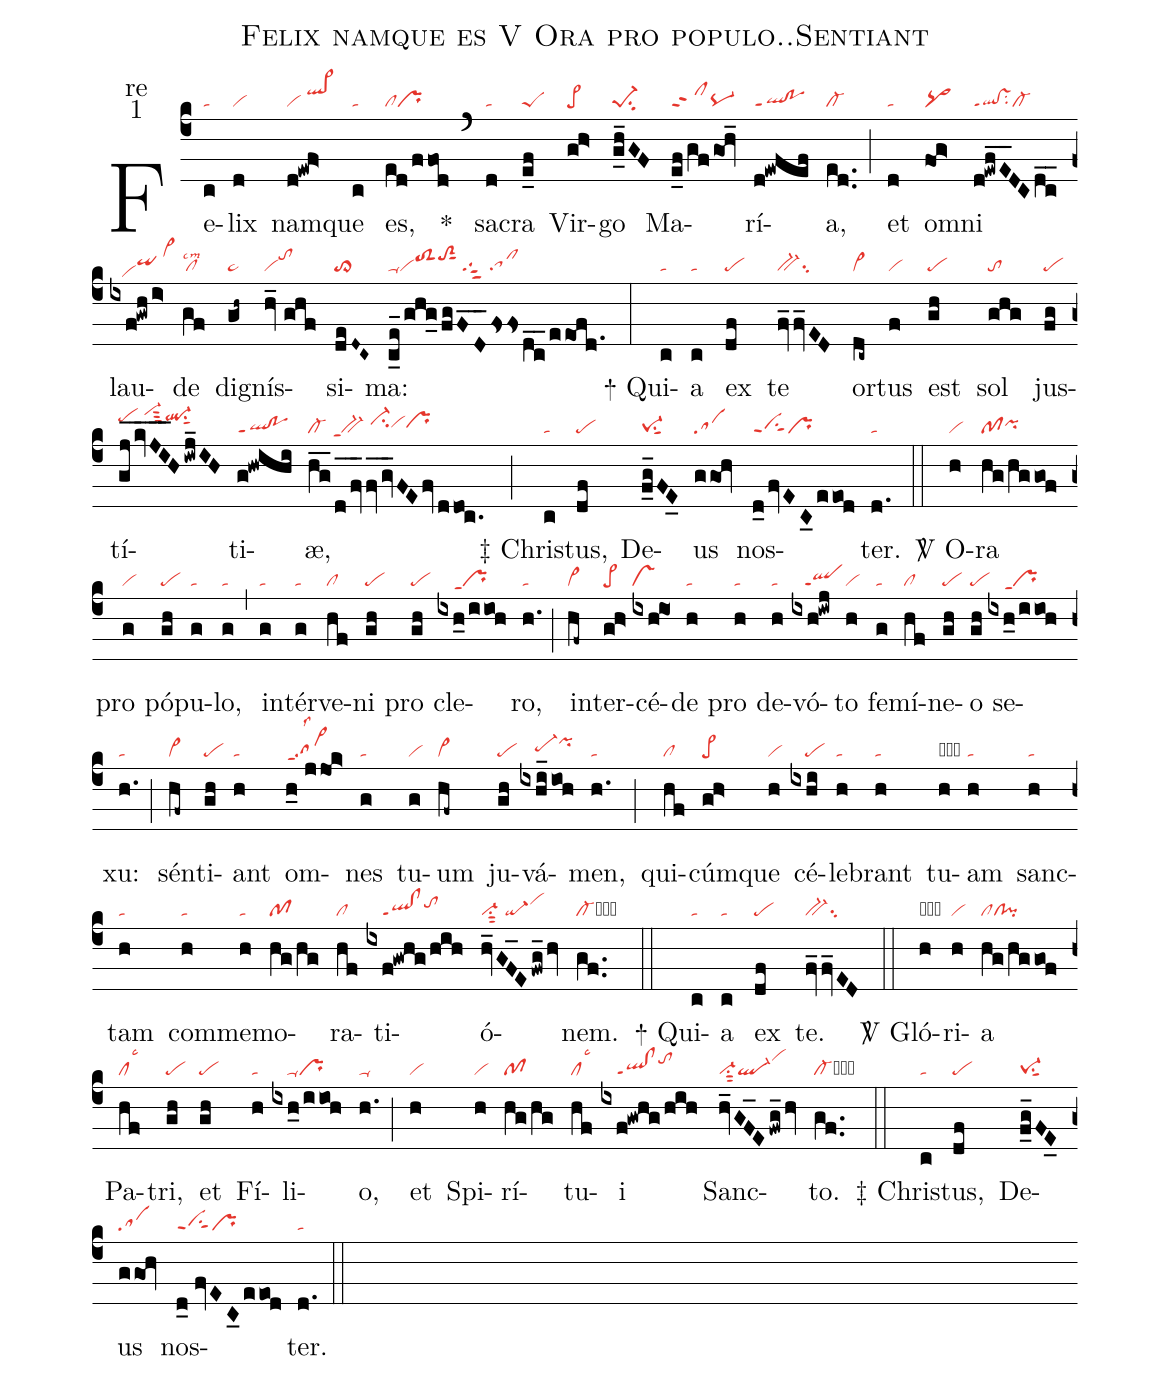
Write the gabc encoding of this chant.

name:Felix namque es V Ora pro populo..Sentiant;
office-part:re;
mode:1;
nabc-lines:1;
%%
(c4) Fe(c|ta)lix(d|vi) nam(d!ewf>|vi/ql>hj)que(c|ta) es,(ed/ffod|clpr) <sp>*</sp>(`) sa(d|ta)cra(e_f|peS) Vir(gh>|pe>)go(g_h_GF|pe-1su2) Ma(e_f/gf/goh_|clppt2pq-)rí(d!ewfef|ql!poppt1)a,(ed..|cl-) (;) et(d|ta) om(fog>|pq>)ni(d!ewfE__DCdc__|ql!vsppt1su2cl-) lau(ixf!gwh/i>|///vihdqihh/vi>hk)de(gf|cllscm2) dig(gh~|pe~)nís(hv_//ghf|vitohj)si(deD~C~|to>)ma:(c_e_/ghg_/fgFD__/fsfsdc__/eeofd.|ta-vitoS2hitoS2hjsut1/tgS3/sa!cl) (:)

<sp>+</sp> Qui(c|ta)a(c|ta) ex(df|pe) te(fv_fv_ED|bv-su2) or(dc~|vi>)tus(f|vi) est(gh|pe) sol(ghg|to) jus(fg|pe)tí(gj_/kvJI___H/iwj_IH|pehj/vi-hlsut3ql-hjsu1sut1)ti(g!hwihi|ql!poppt1)æ,(hg__/d_/fv_fv_/gv_FEfv/ddoc.|cl-/bv-ppt1/ci-hivihhprhh) (;)

<sp>‡</sp> Chris(c|ta)tus,(df|pe) De(f_g_FE_0|pe-1su1sut1)us(ggoh|sa) nos(d_0/fvEC_0eeod|ciSppt1pr)ter.(d.|ta) (::)

<sp>V/</sp> O(h|vi)ra(hg/hggof|pfpihh) pro(g|vi) pó(gh|pe)pu(g|ta)lo,(g|ta) (,) in(g|ta)tér(g|ta)ve(hf|cl)ni(gh|pe) pro(gh|pe) cle(ixh_0/iioh|////prppt1)ro,(h.|ta) (;) in(hf~|vi>)ter(gh>|pe>)cé(ixhiO1|vs)de(h|ta) pro(h|ta) de(h|ta)vó(ixh!iwj|///qlppt1)to(h|vi) fe(g|ta)mí(hf|cl)ne(gh|pe)o(gh|pe) se(ixh_0/iioh|////prppt1)xu:(h.|ta) (;) sén(hf~|vi>)ti(gh|pe)ant(h|ta) om(h_0//jjok>|sa>ppt1lss2)nes(g|ta) tu(g|vi)um(hf~|vi>) ju(gh|pe)vá(ixhi_ioh|////pe-hhpihj)men,(h.|ta) (;) qui(hf|cl)cúm(gh>|pe>)que(h|vi) cé(ixhi|////pe)le(h|ta)brant(h|ta) tu(h|obta)am(h|ta) sanc(h|ta)tam(h|ta) com(h|ta)me(h|ta)mo(hg/hg|pf)ra(hf|cl)ti(ixf!gwhg/hih|////ql!clppt1tohi)ó(hv_GF_E/fwg_/hv|vi-su1sut2/qi-vihj)nem.(gf..|cl-cb) (::)

<sp>+</sp> Qui(c|ta)a(c|ta) ex(df|pe) te.(fv_fv_ED|bv-su2) (::)

<sp>V/</sp> Gló(h|obvi)ri(h|vi)a(hg/hggof|clcl!pi) Pa(hf|cllsc3)tri,(gh|pe) et(gh|pe) Fí(h|ta)li(ixh_0/iioh|////ta-pr)o,(h.|ta-) (;) et(h|vi) Spi(h|vi)rí(hg/hg|pf)tu(hf|cllsc3)i(ixf!gwhg/hih|////ql!clppt1tohj) Sanc(hv_GF_E/fwg_/hv|vi-su1sut2ql-vihk)to.(gf..|cl-cb) (::)

<sp>‡</sp> Chris(c|ta)tus,(df|pe) De(f_g_FE_0|pe-1su1sut1)us(ggoh|sa) nos(d_0//fvEC_0eeod|ciSppt1pr)ter.(d.|ta) (::)
